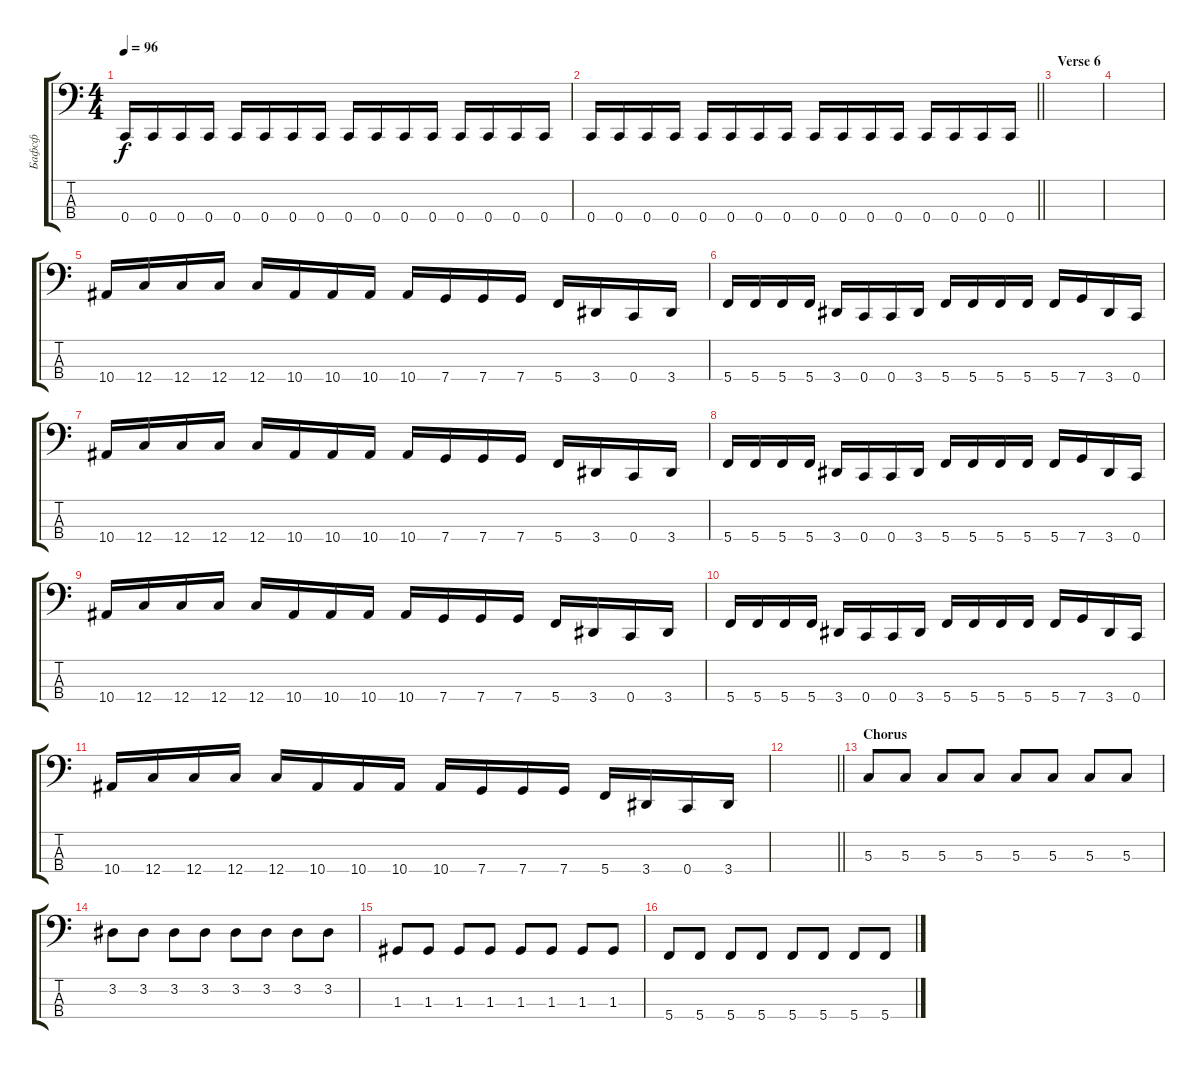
\track ("Бафсф" "Бафсф") {instrument electricbassfinger}
\staff {score tabs}
\tuning (G2 C2 G1 C1) {hide}
\ts (4 4)
\tempo 96
\clef f4
\ks c
0.4.16{dy f} 0.4.16 0.4.16 0.4.16 0.4.16 0.4.16 0.4.16 0.4.16 0.4.16 0.4.16 0.4.16 0.4.16 0.4.16 0.4.16 0.4.16 0.4.16 |
\barLineRight lightlight
0.4.16 0.4.16 0.4.16 0.4.16 0.4.16 0.4.16 0.4.16 0.4.16 0.4.16 0.4.16 0.4.16 0.4.16 0.4.16 0.4.16 0.4.16 0.4.16 |
\section ("" "Verse 6")
|
|
10.4.16 12.4.16 12.4.16 12.4.16 12.4.16 10.4.16 10.4.16 10.4.16 10.4.16 7.4.16 7.4.16 7.4.16 5.4.16 3.4.16 0.4.16 3.4.16 |
5.4.16 5.4.16 5.4.16 5.4.16 3.4.16 0.4.16 0.4.16 3.4.16 5.4.16 5.4.16 5.4.16 5.4.16 5.4.16 7.4.16 3.4.16 0.4.16 |
10.4.16 12.4.16 12.4.16 12.4.16 12.4.16 10.4.16 10.4.16 10.4.16 10.4.16 7.4.16 7.4.16 7.4.16 5.4.16 3.4.16 0.4.16 3.4.16 |
5.4.16 5.4.16 5.4.16 5.4.16 3.4.16 0.4.16 0.4.16 3.4.16 5.4.16 5.4.16 5.4.16 5.4.16 5.4.16 7.4.16 3.4.16 0.4.16 |
10.4.16 12.4.16 12.4.16 12.4.16 12.4.16 10.4.16 10.4.16 10.4.16 10.4.16 7.4.16 7.4.16 7.4.16 5.4.16 3.4.16 0.4.16 3.4.16 |
5.4.16 5.4.16 5.4.16 5.4.16 3.4.16 0.4.16 0.4.16 3.4.16 5.4.16 5.4.16 5.4.16 5.4.16 5.4.16 7.4.16 3.4.16 0.4.16 |
10.4.16 12.4.16 12.4.16 12.4.16 12.4.16 10.4.16 10.4.16 10.4.16 10.4.16 7.4.16 7.4.16 7.4.16 5.4.16 3.4.16 0.4.16 3.4.16 |
\barLineRight lightlight
|
\section ("" "Chorus")
5.3.8 5.3.8 5.3.8 5.3.8 5.3.8 5.3.8 5.3.8 5.3.8 |
3.2.8 3.2.8 3.2.8 3.2.8 3.2.8 3.2.8 3.2.8 3.2.8 |
1.3.8 1.3.8 1.3.8 1.3.8 1.3.8 1.3.8 1.3.8 1.3.8 |
5.4.8 5.4.8 5.4.8 5.4.8 5.4.8 5.4.8 5.4.8 5.4.8
